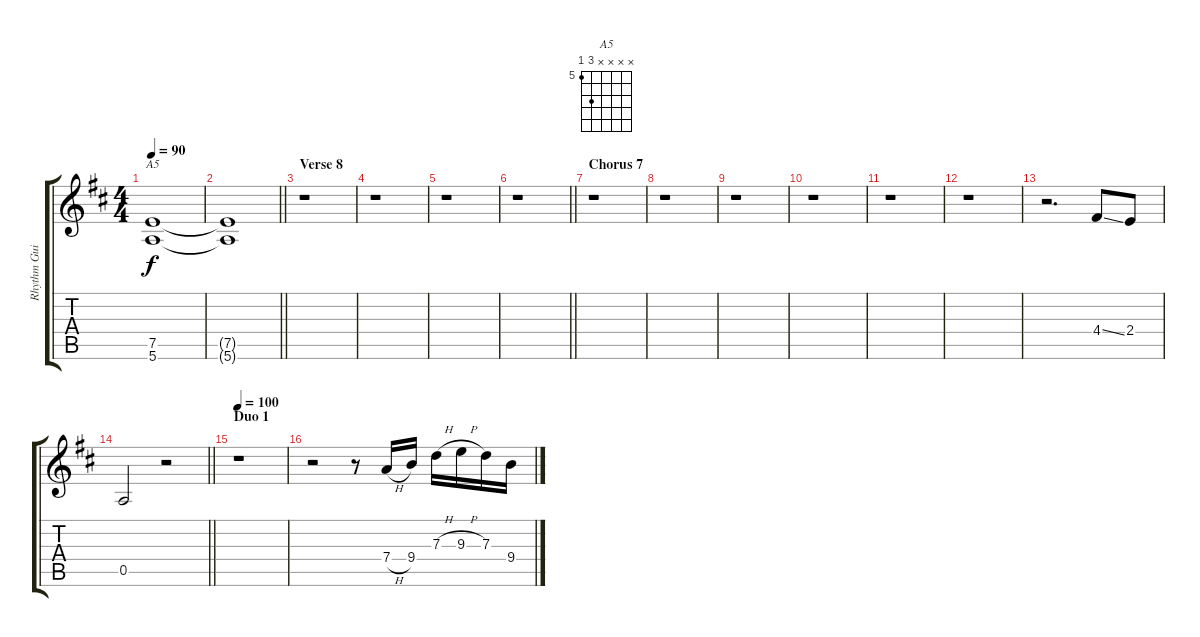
\track ("Rhythm Guitar" "Rhythm Gui") {instrument overdrivenguitar}
\staff {score tabs}
\tuning (E4 B3 G3 D3 A2 E2) {hide}
\chord ("A5" x x x x 7 5) {firstfret 5}
\ts (4 4)
\tempo 90
\clef g2
\ks d
(7.5 5.6).1{ch "A5" dy f volume 0} |
\barLineRight lightlight
(7.5{t} 5.6{t}).1 |
\section ("" "Verse 8")
r.1{volume 14} |
r.1 |
r.1 |
\barLineRight lightlight
r.1 |
\section ("" "Chorus 7")
r.1 |
r.1 |
r.1 |
r.1 |
r.1 |
r.1 |
r.2{d} 4.4{ss}.8 2.4.8 |
\barLineRight lightlight
0.5.2 r.2 |
\section ("" "Duo 1")
\tempo 100
r.1 |
r.2 r.8 7.4{h}.16 9.4.16 7.3{h}.16 9.3{h}.16 7.3.16 9.4.16
